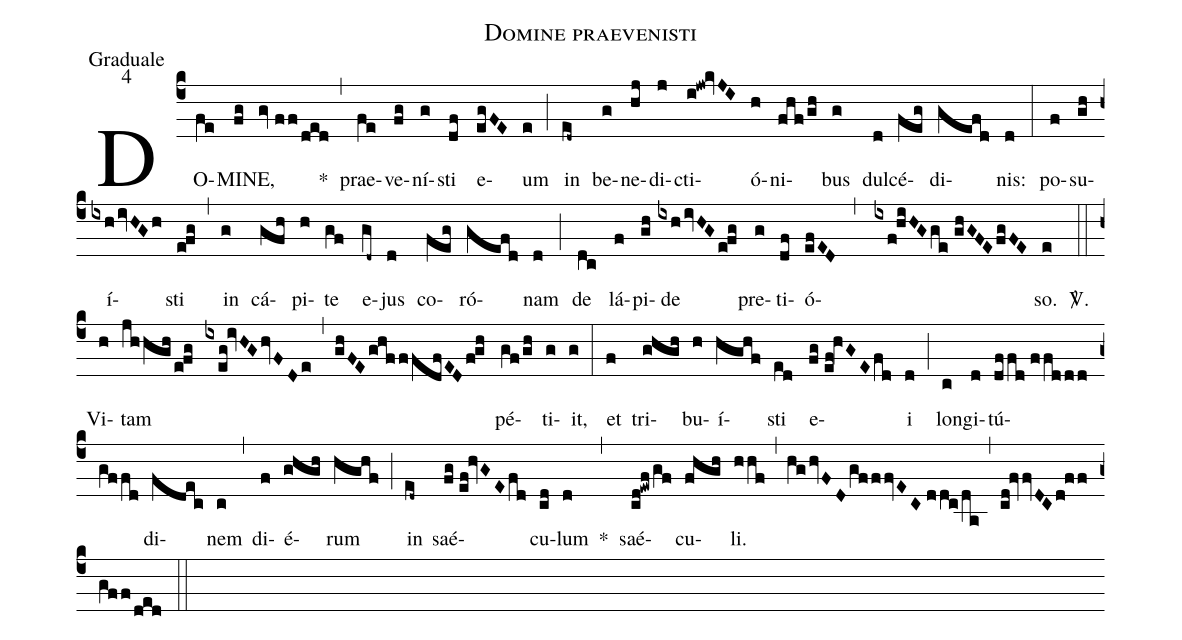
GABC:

name:Domine praevenisti;
office-part:Graduale;
mode:4;
%%
(c4) DO(fe)MI(fg)NE,(gv//ff/ded) *(,) prae(fe)ve(fg)ní(g)sti(df) e(egFE)um(e) (;) in(ed~) be(g)ne(hj)di(j)cti(i!jw!kvJI)ó(h)ni(fhf/gh)bus(g) dul(d)cé(feg)di(gefd)nis:(d) (:) po(f)su(gh)í(ixhivHGh)sti(e!fg) (,) in(g) cá(gfh)pi(h)te(gf) e(gd~)jus(d) co(feg)ró(gefd)nam(d) (;) de(dc) lá(f)pi(gh)de(ixh/ivHG/e!fg) pre(g)ti(df)ó(efED,ixf!hiHGge//ghGFEfgFE)so.(e) <sp>V/</sp>.(::) Vi(h)tam(jhhgh/e!fg ixeg!ivHGhvFDe) (,) (ghFEghfffdfEDf!gh) pé(gf/gh)ti(g)it,(g) (:) et(f) tri(ghgh)bu(h)í(hghf)sti(ed) e(fg//ef!HVGEfd)i(d) (;) lon(c)gi(d)tú(dffd//ffddd/gffd)di(fdec)nem(c) (,) di(f)é(ghgh)rum(hghf) (;) in(ed~) saé(fg//ef!hvGEfd)cu(cd)lum(d) *(,) saé(cd!ewf/gf)cu(fhgh)li.(hhf) (,) (hghvFDgfffvEC//ddc/da) (,) (cd!fvvDCd!ff/gff/ded) (::)
